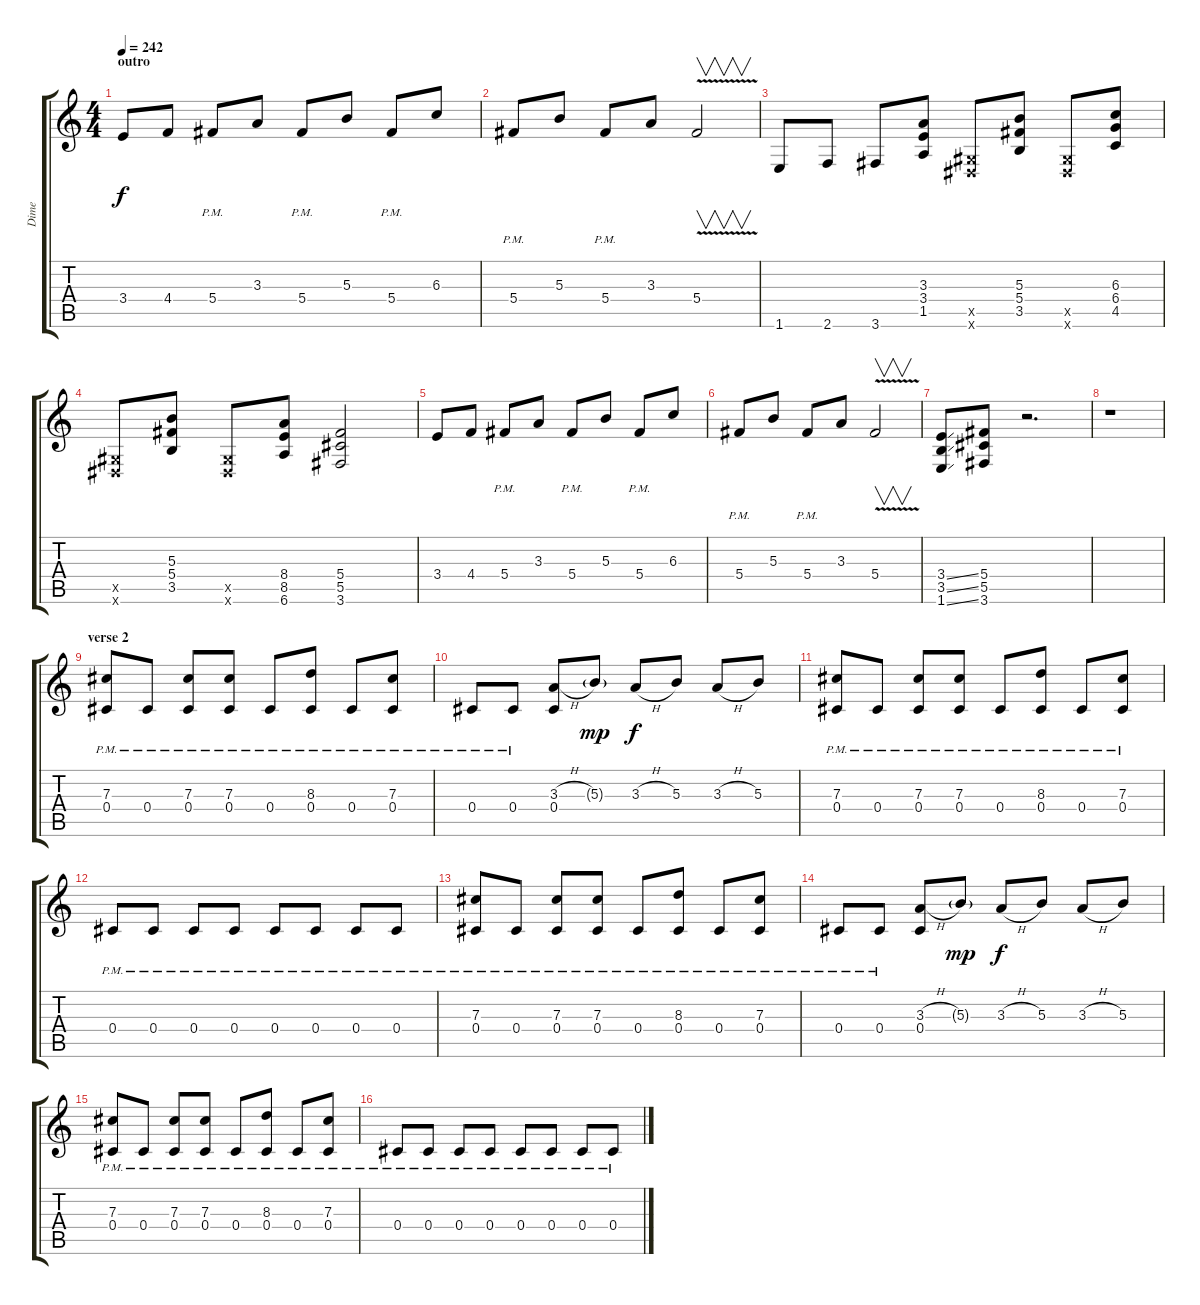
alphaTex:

\track ("Dime" "Dime") {instrument distortionguitar}
\staff {score tabs}
\tuning (Eb4 Bb3 Gb3 Db3 Ab2 Eb2) {hide}
\ts (4 4)
\section ("" "outro")
\tempo 242
\clef g2
\ks c
3.4.8{dy f} 4.4.8 5.4{pm}.8 3.3.8 5.4{pm}.8 5.3.8 5.4{pm}.8 6.3.8 |
5.4{pm}.8 5.3.8 5.4{pm}.8 3.3.8 5.4{v}.2{v} |
1.6.8 2.6.8 3.6.8 (3.3 3.4 1.5).8 (0.5{x} 0.6{x}).8 (5.3 5.4 3.5).8 (0.5{x} 0.6{x}).8 (6.3 6.4 4.5).8 |
(0.5{x} 0.6{x}).8 (5.3 5.4 3.5).8 (0.5{x} 0.6{x}).8 (8.4 8.5 6.6).8 (5.4 5.5 3.6).2 |
3.4.8 4.4.8 5.4{pm}.8 3.3.8 5.4{pm}.8 5.3.8 5.4{pm}.8 6.3.8 |
5.4{pm}.8 5.3.8 5.4{pm}.8 3.3.8 5.4{v}.2{v} |
(3.4{ss} 3.5{ss} 1.6{ss}).8 (5.4 5.5 3.6).8 r.2{d} |
r.1 |
\section ("" "verse 2")
(7.3 0.4{pm}).8 0.4{pm}.8 (7.3 0.4{pm}).8 (7.3 0.4{pm}).8 0.4{pm}.8 (8.3 0.4{pm}).8 0.4{pm}.8 (7.3 0.4{pm}).8 |
0.4{pm}.8 0.4{pm}.8 (3.3{h} 0.4).8 5.3{g}.8{dy mp} 3.3{h}.8{dy f} 5.3.8 3.3{h}.8 5.3.8 |
(7.3 0.4{pm}).8 0.4{pm}.8 (7.3 0.4{pm}).8 (7.3 0.4{pm}).8 0.4{pm}.8 (8.3 0.4{pm}).8 0.4{pm}.8 (7.3 0.4{pm}).8 |
0.4{pm}.8 0.4{pm}.8 0.4{pm}.8 0.4{pm}.8 0.4{pm}.8 0.4{pm}.8 0.4{pm}.8 0.4{pm}.8 |
(7.3 0.4{pm}).8 0.4{pm}.8 (7.3 0.4{pm}).8 (7.3 0.4{pm}).8 0.4{pm}.8 (8.3 0.4{pm}).8 0.4{pm}.8 (7.3 0.4{pm}).8 |
0.4{pm}.8 0.4{pm}.8 (3.3{h} 0.4).8 5.3{g}.8{dy mp} 3.3{h}.8{dy f} 5.3.8 3.3{h}.8 5.3.8 |
(7.3 0.4{pm}).8 0.4{pm}.8 (7.3 0.4{pm}).8 (7.3 0.4{pm}).8 0.4{pm}.8 (8.3 0.4{pm}).8 0.4{pm}.8 (7.3 0.4{pm}).8 |
0.4{pm}.8 0.4{pm}.8 0.4{pm}.8 0.4{pm}.8 0.4{pm}.8 0.4{pm}.8 0.4{pm}.8 0.4{pm}.8
